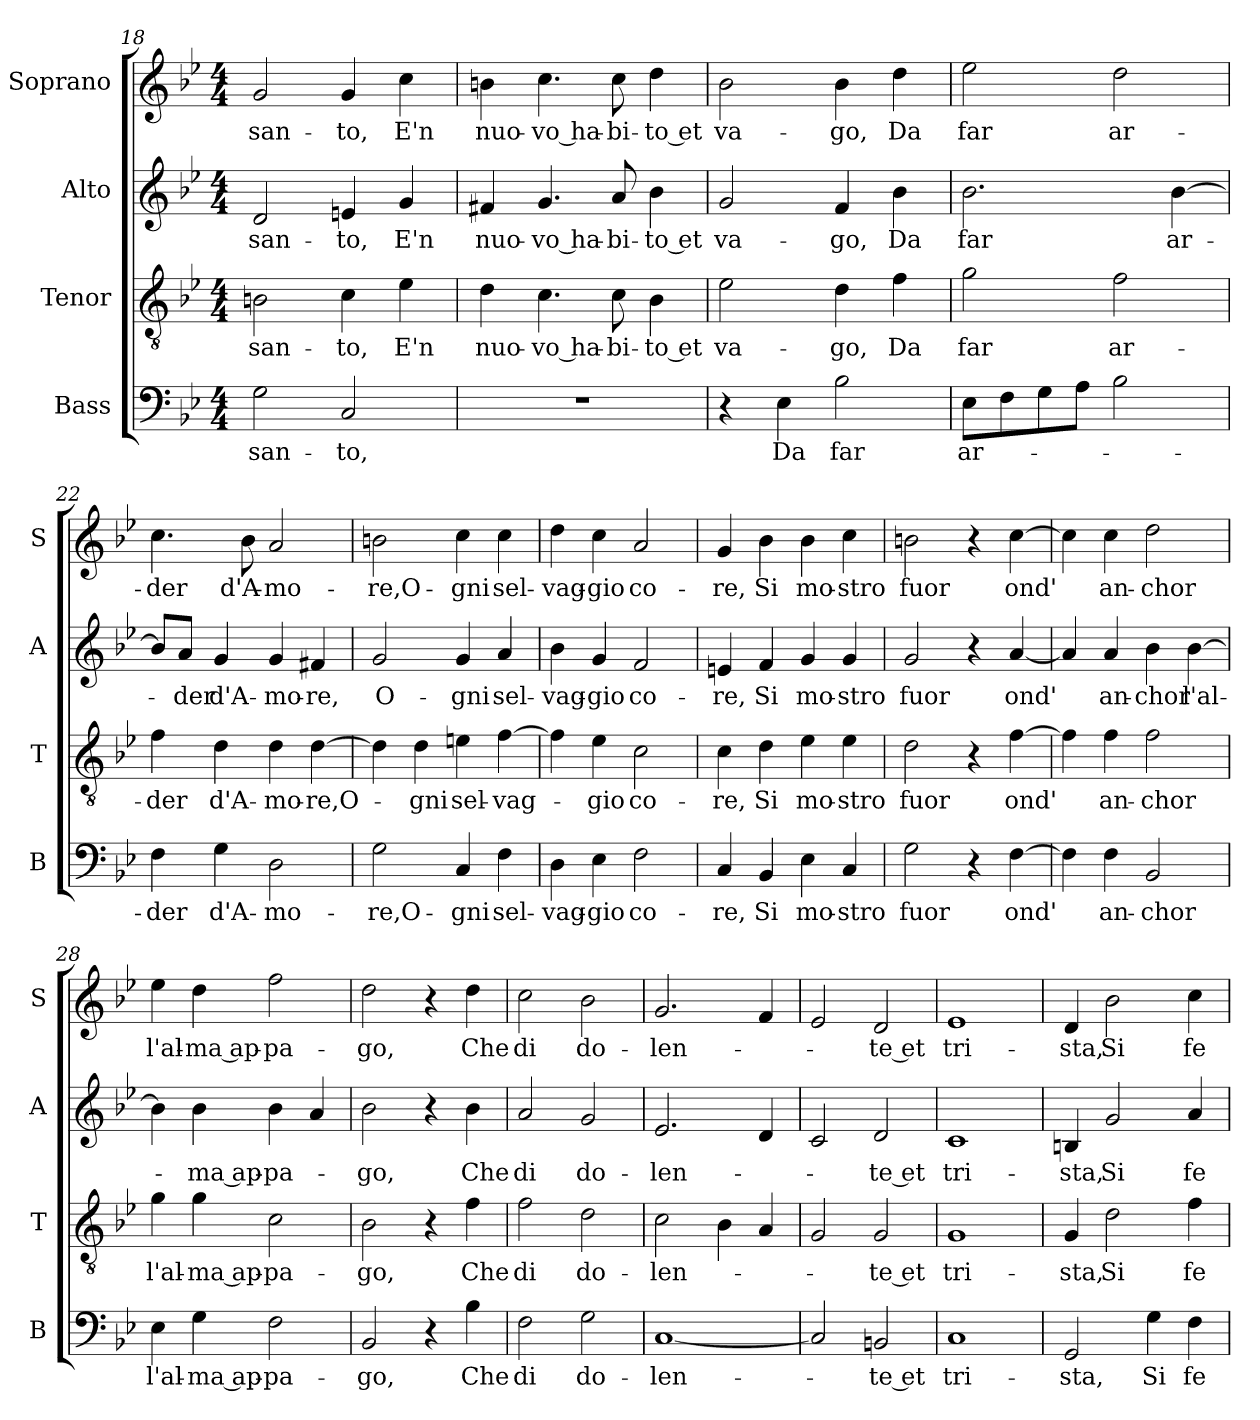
**kern	**text	**kern	**text	**kern	**text	**kern	**text
*part4	*part4	*part3	*part3	*part2	*part2	*part1	*part1
*staff4	*staff4	*staff3	*staff3	*staff2	*staff2	*staff1	*staff1
*I"Bass	*	*I"Tenor	*	*I"Alto	*	*I"Soprano	*
*I'B	*	*I'T	*	*I'A	*	*I'S	*
*clefF4	*	*clefGv2	*	*clefG2	*	*clefG2	*
*k[b-e-]	*	*k[b-e-]	*	*k[b-e-]	*	*k[b-e-]	*
*B-:	*	*B-:	*	*B-:	*	*B-:	*
*M4/4	*	*M4/4	*	*M4/4	*	*M4/4	*
=18	=18	=18	=18	=18	=18	=18	=18
!	!LO:LY:b	!	!LO:LY:b	!	!LO:LY:b	!	!LO:LY:b
2G\	san-	2Bn\	san-	2d/	san-	2g/	san-
!	!LO:LY:b	!	!LO:LY:b	!	!LO:LY:b	!	!LO:LY:b
2C/	-to,	4c\	-to,	4en/	-to,	4g/	-to,
!	!	!	!LO:LY:b	!	!LO:LY:b	!	!LO:LY:b
.	.	4e-\	E'n	4g/	E'n	4cc\	E'n
=19	=19	=19	=19	=19	=19	=19	=19
!	!	!	!LO:LY:b	!	!LO:LY:b	!	!LO:LY:b
1r	.	4d\	nuo-	4f#X/	nuo-	4bn\	nuo-
!	!	!	!LO:LY:b	!	!LO:LY:b	!	!LO:LY:b
.	.	4.c\	-vo ha-	4.g/	-vo ha-	4.cc\	-vo ha-
!	!	!	!LO:LY:b	!	!LO:LY:b	!	!LO:LY:b
.	.	8c\	-bi-	8a/	-bi-	8cc\	-bi-
!	!	!	!LO:LY:b	!	!LO:LY:b	!	!LO:LY:b
.	.	4B-\	-to et	4b-\	-to et	4dd\	-to et
!!LO:LB:g=z
=20	=20	=20	=20	=20	=20	=20	=20
!	!	!	!LO:LY:b	!	!LO:LY:b	!	!LO:LY:b
4r	.	2e-\	va-	2g/	va-	2b-\	va-
!	!LO:LY:b	!	!	!	!	!	!
4E-\	Da	.	.	.	.	.	.
!	!LO:LY:b	!	!LO:LY:b	!	!LO:LY:b	!	!LO:LY:b
2B-\	far	4d\	-go,	4f/	-go,	4b-\	-go,
!	!	!	!LO:LY:b	!	!LO:LY:b	!	!LO:LY:b
.	.	4f\	Da	4b-\	Da	4dd\	Da
=21	=21	=21	=21	=21	=21	=21	=21
!	!LO:LY:b	!	!LO:LY:b	!	!LO:LY:b	!	!LO:LY:b
8E-\L	ar-	2g\	far	2.b-\	far	2ee-\	far
8F\	.	.	.	.	.	.	.
8G\	.	.	.	.	.	.	.
8A\J	.	.	.	.	.	.	.
!	!	!	!LO:LY:b	!	!	!	!LO:LY:b
2B-\	.	2f\	ar-	.	.	2dd\	ar-
!	!	!	!	!	!LO:LY:b	!	!
.	.	.	.	[4b-\	ar-	.	.
=22	=22	=22	=22	=22	=22	=22	=22
!	!LO:LY:b	!	!LO:LY:b	!	!	!	!LO:LY:b
4F\	-der	4f\	-der	8b-/L]	.	4.cc\	-der
!	!	!	!	!	!LO:LY:b	!	!
.	.	.	.	8a/J	-der	.	.
!	!LO:LY:b	!	!LO:LY:b	!	!LO:LY:b	!	!
4G\	d'A-	4d\	d'A-	4g/	d'A-	.	.
!	!	!	!	!	!	!	!LO:LY:b
.	.	.	.	.	.	8b-\	d'A-
!	!LO:LY:b	!	!LO:LY:b	!	!LO:LY:b	!	!LO:LY:b
2D\	-mo-	4d\	-mo-	4g/	-mo-	2a/	-mo-
!	!	!	!LO:LY:b	!	!LO:LY:b	!	!
.	.	[4d\	-re,O-	4f#X/	-re,	.	.
=23	=23	=23	=23	=23	=23	=23	=23
!	!LO:LY:b	!	!	!	!LO:LY:b	!	!LO:LY:b
2G\	-re,O-	4d\]	.	2g/	O-	2bn\	-re,O-
!	!	!	!LO:LY:b	!	!	!	!
.	.	4d\	-gni	.	.	.	.
!	!LO:LY:b	!	!LO:LY:b	!	!LO:LY:b	!	!LO:LY:b
4C/	-gni	4en\	sel-	4g/	-gni	4cc\	-gni
!	!LO:LY:b	!	!LO:LY:b	!	!LO:LY:b	!	!LO:LY:b
4F\	sel-	[4f\	-vag-	4a/	sel-	4cc\	sel-
=24	=24	=24	=24	=24	=24	=24	=24
!	!LO:LY:b	!	!	!	!LO:LY:b	!	!LO:LY:b
4D\	-vag-	4f\]	.	4b-\	-vag-	4dd\	-vag-
!	!LO:LY:b	!	!LO:LY:b	!	!LO:LY:b	!	!LO:LY:b
4E-\	-gio	4e-\	-gio	4g/	-gio	4cc\	-gio
!	!LO:LY:b	!	!LO:LY:b	!	!LO:LY:b	!	!LO:LY:b
2F\	co-	2c\	co-	2f/	co-	2a/	co-
=25	=25	=25	=25	=25	=25	=25	=25
!	!LO:LY:b	!	!LO:LY:b	!	!LO:LY:b	!	!LO:LY:b
4C/	-re,	4c\	-re,	4en/	-re,	4g/	-re,
!	!LO:LY:b	!	!LO:LY:b	!	!LO:LY:b	!	!LO:LY:b
4BB-/	Si	4d\	Si	4f/	Si	4b-\	Si
!	!LO:LY:b	!	!LO:LY:b	!	!LO:LY:b	!	!LO:LY:b
4E-\	mo-	4e-\	mo-	4g/	mo-	4b-\	mo-
!	!LO:LY:b	!	!LO:LY:b	!	!LO:LY:b	!	!LO:LY:b
4C/	-stro	4e-\	-stro	4g/	-stro	4cc\	-stro
!!LO:LB:g=z
=26	=26	=26	=26	=26	=26	=26	=26
!	!LO:LY:b	!	!LO:LY:b	!	!LO:LY:b	!	!LO:LY:b
2G\	fuor	2d\	fuor	2g/	fuor	2bn\	fuor
4r	.	4r	.	4r	.	4r	.
!	!LO:LY:b	!	!LO:LY:b	!	!LO:LY:b	!	!LO:LY:b
[4F\	ond'	[4f\	ond'	[4a/	ond'	[4cc\	ond'
=27	=27	=27	=27	=27	=27	=27	=27
4F\]	.	4f\]	.	4a/]	.	4cc\]	.
!	!LO:LY:b	!	!LO:LY:b	!	!LO:LY:b	!	!LO:LY:b
4F\	an-	4f\	an-	4a/	an-	4cc\	an-
!	!LO:LY:b	!	!LO:LY:b	!	!LO:LY:b	!	!LO:LY:b
2BB-/	-chor	2f\	-chor	4b-\	-chor	2dd\	-chor
!	!	!	!	!	!LO:LY:b	!	!
.	.	.	.	[4b-\	l'al-	.	.
=28	=28	=28	=28	=28	=28	=28	=28
!	!LO:LY:b	!	!LO:LY:b	!	!	!	!LO:LY:b
4E-\	l'al-	4g\	l'al-	4b-\]	.	4ee-\	l'al-
!	!LO:LY:b	!	!LO:LY:b	!	!LO:LY:b	!	!LO:LY:b
4G\	-ma ap-	4g\	-ma ap-	4b-\	-ma ap-	4dd\	-ma ap-
!	!LO:LY:b	!	!LO:LY:b	!	!LO:LY:b	!	!LO:LY:b
2F\	-pa-	2c\	-pa-	4b-\	-pa-	2ff\	-pa-
.	.	.	.	4a/	.	.	.
=29	=29	=29	=29	=29	=29	=29	=29
!	!LO:LY:b	!	!LO:LY:b	!	!LO:LY:b	!	!LO:LY:b
2BB-/	-go,	2B-\	-go,	2b-\	-go,	2dd\	-go,
4r	.	4r	.	4r	.	4r	.
!	!LO:LY:b	!	!LO:LY:b	!	!LO:LY:b	!	!LO:LY:b
4B-\	Che	4f\	Che	4b-\	Che	4dd\	Che
=30	=30	=30	=30	=30	=30	=30	=30
!	!LO:LY:b	!	!LO:LY:b	!	!LO:LY:b	!	!LO:LY:b
2F\	di	2f\	di	2a/	di	2cc\	di
!	!LO:LY:b	!	!LO:LY:b	!	!LO:LY:b	!	!LO:LY:b
2G\	do-	2d\	do-	2g/	do-	2b-\	do-
=31	=31	=31	=31	=31	=31	=31	=31
!	!LO:LY:b	!	!LO:LY:b	!	!LO:LY:b	!	!LO:LY:b
[1C	-len-	2c\	-len-	2.e-/	-len-	2.g/	-len-
.	.	4B-\	.	.	.	.	.
.	.	4A/	.	4d/	.	4f/	.
=32	=32	=32	=32	=32	=32	=32	=32
2C/]	.	2G/	.	2c/	.	2e-/	.
!	!LO:LY:b	!	!LO:LY:b	!	!LO:LY:b	!	!LO:LY:b
2BBn/	-te et	2G/	-te et	2d/	-te et	2d/	-te et
!!LO:PB:g=z
=33	=33	=33	=33	=33	=33	=33	=33
!	!LO:LY:b	!	!LO:LY:b	!	!LO:LY:b	!	!LO:LY:b
1C	tri-	1G	tri-	1c	tri-	1e-	tri-
=34	=34	=34	=34	=34	=34	=34	=34
!	!LO:LY:b	!	!LO:LY:b	!	!LO:LY:b	!	!LO:LY:b
2GG/	-sta,	4G/	-sta,	4Bn/	-sta,	4d/	-sta,
!	!	!	!LO:LY:b	!	!LO:LY:b	!	!LO:LY:b
.	.	2d\	Si	2g/	Si	2b-\	Si
!	!LO:LY:b	!	!	!	!	!	!
4G\	Si	.	.	.	.	.	.
!	!LO:LY:b	!	!LO:LY:b	!	!LO:LY:b	!	!LO:LY:b
4F\	fe	4f\	fe	4a/	fe	4cc\	fe
=	=	=	=	=	=	=	=
*-	*-	*-	*-	*-	*-	*-	*-
